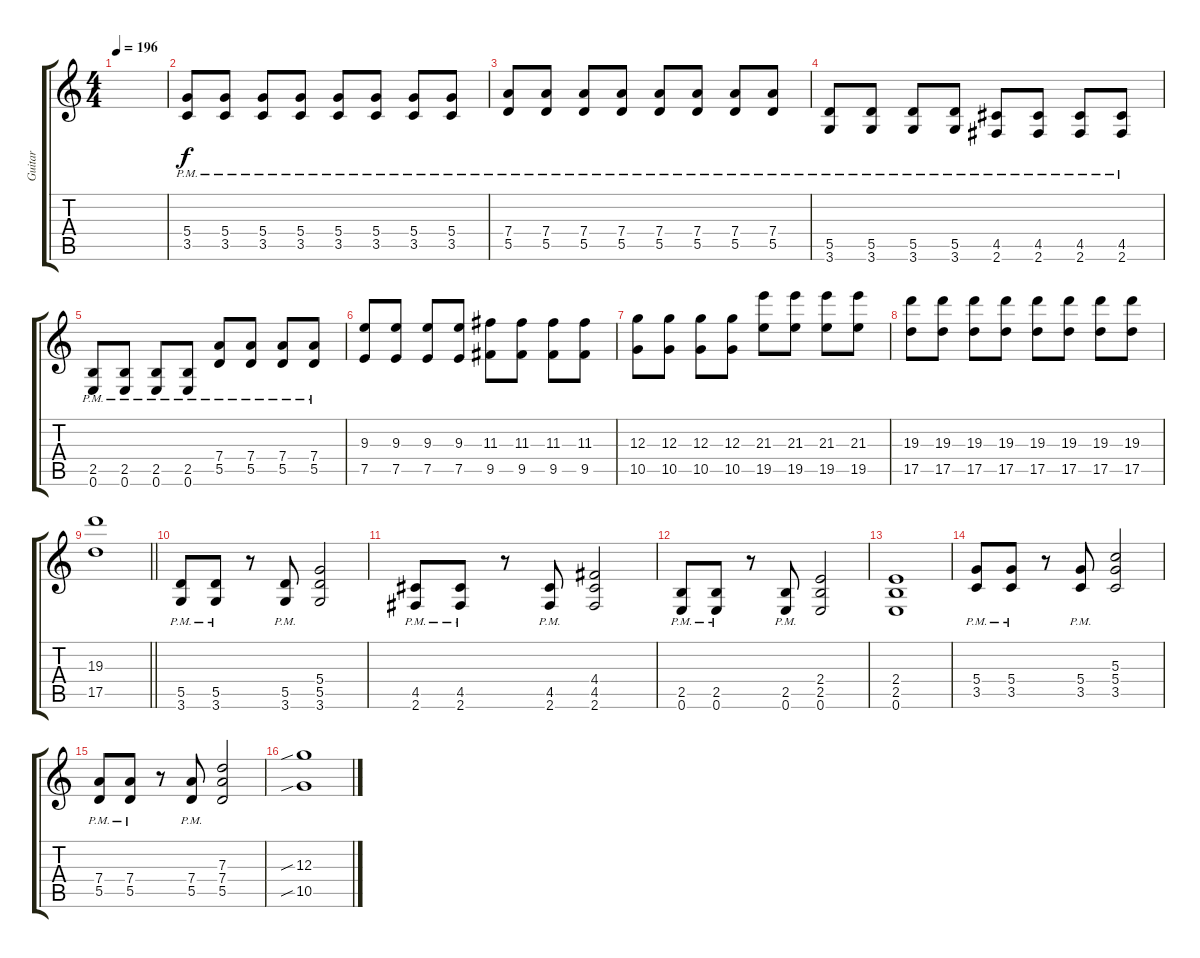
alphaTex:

\track ("Guitar" "Guitar") {instrument distortionguitar}
\staff {score tabs}
\tuning (E4 B3 G3 D3 A2 E2) {hide}
\ts (4 4)
\tempo 196
\clef g2
\ks c
|
(5.4{pm} 3.5{pm}).8 (5.4{pm} 3.5{pm}).8 (5.4{pm} 3.5{pm}).8 (5.4{pm} 3.5{pm}).8 (5.4{pm} 3.5{pm}).8 (5.4{pm} 3.5{pm}).8 (5.4{pm} 3.5{pm}).8 (5.4{pm} 3.5{pm}).8 |
(7.4{pm} 5.5{pm}).8 (7.4{pm} 5.5{pm}).8 (7.4{pm} 5.5{pm}).8 (7.4{pm} 5.5{pm}).8 (7.4{pm} 5.5{pm}).8 (7.4{pm} 5.5{pm}).8 (7.4{pm} 5.5{pm}).8 (7.4{pm} 5.5{pm}).8 |
(5.5{pm} 3.6{pm}).8 (5.5{pm} 3.6{pm}).8 (5.5{pm} 3.6{pm}).8 (5.5{pm} 3.6{pm}).8 (4.5{pm} 2.6{pm}).8 (4.5{pm} 2.6{pm}).8 (4.5{pm} 2.6{pm}).8 (4.5{pm} 2.6{pm}).8 |
(2.5{pm} 0.6{pm}).8 (2.5{pm} 0.6{pm}).8 (2.5{pm} 0.6{pm}).8 (2.5{pm} 0.6{pm}).8 (7.4{pm} 5.5{pm}).8 (7.4{pm} 5.5{pm}).8 (7.4{pm} 5.5{pm}).8 (7.4{pm} 5.5{pm}).8 |
(9.3 7.5).8 (9.3 7.5).8 (9.3 7.5).8 (9.3 7.5).8 (11.3 9.5).8 (11.3 9.5).8 (11.3 9.5).8 (11.3 9.5).8 |
(12.3 10.5).8 (12.3 10.5).8 (12.3 10.5).8 (12.3 10.5).8 (21.3 19.5).8 (21.3 19.5).8 (21.3 19.5).8 (21.3 19.5).8 |
(19.3 17.5).8 (19.3 17.5).8 (19.3 17.5).8 (19.3 17.5).8 (19.3 17.5).8 (19.3 17.5).8 (19.3 17.5).8 (19.3 17.5).8 |
\barLineRight lightlight
(19.3 17.5).1 |
(5.5{pm} 3.6{pm}).8 (5.5{pm} 3.6{pm}).8 r.8 (5.5{pm} 3.6{pm}).8 (5.4 5.5 3.6).2 |
(4.5{pm} 2.6{pm}).8 (4.5{pm} 2.6{pm}).8 r.8 (4.5{pm} 2.6{pm}).8 (4.4 4.5 2.6).2 |
(2.5{pm} 0.6{pm}).8 (2.5{pm} 0.6{pm}).8 r.8 (2.5{pm} 0.6{pm}).8 (2.4 2.5 0.6).2 |
(2.4 2.5 0.6).1 |
(5.4{pm} 3.5{pm}).8 (5.4{pm} 3.5{pm}).8 r.8 (5.4{pm} 3.5{pm}).8 (5.3 5.4 3.5).2 |
(7.4{pm} 5.5{pm}).8 (7.4{pm} 5.5{pm}).8 r.8 (7.4{pm} 5.5{pm}).8 (7.3 7.4 5.5).2 |
(12.3{sib} 10.5{sib}).1
